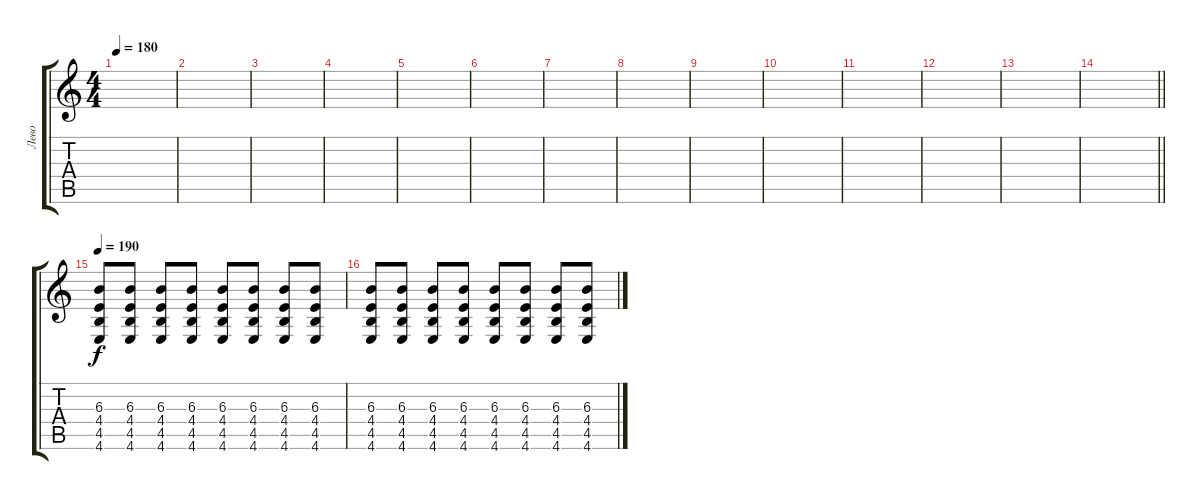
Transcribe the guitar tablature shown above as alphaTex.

\track ("Лево" "Лево") {instrument distortionguitar}
\staff {score tabs}
\tuning (D4 A3 F3 C3 G2 C2) {hide}
\ts (4 4)
\tempo 180
\clef g2
\ks c
|
|
|
|
|
|
|
|
|
|
|
|
|
\barLineRight lightlight
|
\section ("" "")
\tempo 190
(6.3 4.4 4.5 4.6).8 (6.3 4.4 4.5 4.6).8 (6.3 4.4 4.5 4.6).8 (6.3 4.4 4.5 4.6).8 (6.3 4.4 4.5 4.6).8 (6.3 4.4 4.5 4.6).8 (6.3 4.4 4.5 4.6).8 (6.3 4.4 4.5 4.6).8 |
(6.3 4.4 4.5 4.6).8 (6.3 4.4 4.5 4.6).8 (6.3 4.4 4.5 4.6).8 (6.3 4.4 4.5 4.6).8 (6.3 4.4 4.5 4.6).8 (6.3 4.4 4.5 4.6).8 (6.3 4.4 4.5 4.6).8 (6.3 4.4 4.5 4.6).8
